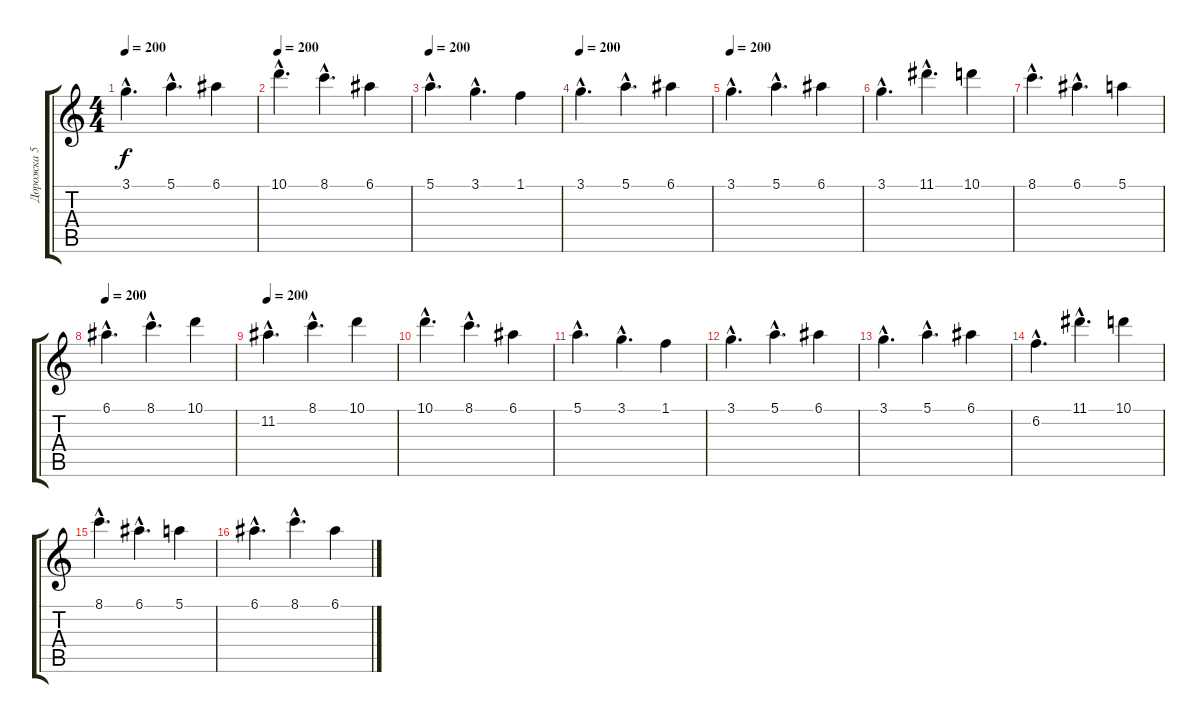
\track ("Дорожка 5" "Дорожка 5") {instrument overdrivenguitar}
\staff {score tabs}
\tuning (E4 B3 G3 D3 A2 E2) {hide}
\ts (4 4)
\tempo 200
\clef g2
\ks c
3.1{hac}.4{d dy f} 5.1{hac}.4{d} 6.1.4 |
\tempo 200
10.1{hac}.4{d} 8.1{hac}.4{d} 6.1.4 |
\tempo 200
5.1{hac}.4{d} 3.1{hac}.4{d} 1.1.4 |
\tempo 200
3.1{hac}.4{d} 5.1{hac}.4{d} 6.1.4 |
\tempo 200
3.1{hac}.4{d} 5.1{hac}.4{d} 6.1.4 |
3.1{hac}.4{d} 11.1{hac}.4{d} 10.1.4 |
8.1{hac}.4{d} 6.1{hac}.4{d} 5.1.4 |
\tempo 200
6.1{hac}.4{d} 8.1{hac}.4{d} 10.1.4 |
\tempo 200
11.2{hac}.4{d} 8.1{hac}.4{d} 10.1.4 |
10.1{hac}.4{d} 8.1{hac}.4{d} 6.1.4 |
5.1{hac}.4{d} 3.1{hac}.4{d} 1.1.4 |
3.1{hac}.4{d} 5.1{hac}.4{d} 6.1.4 |
3.1{hac}.4{d} 5.1{hac}.4{d} 6.1.4 |
6.2{hac}.4{d} 11.1{hac}.4{d} 10.1.4 |
8.1{hac}.4{d} 6.1{hac}.4{d} 5.1.4 |
6.1{hac}.4{d} 8.1{hac}.4{d} 6.1.4
